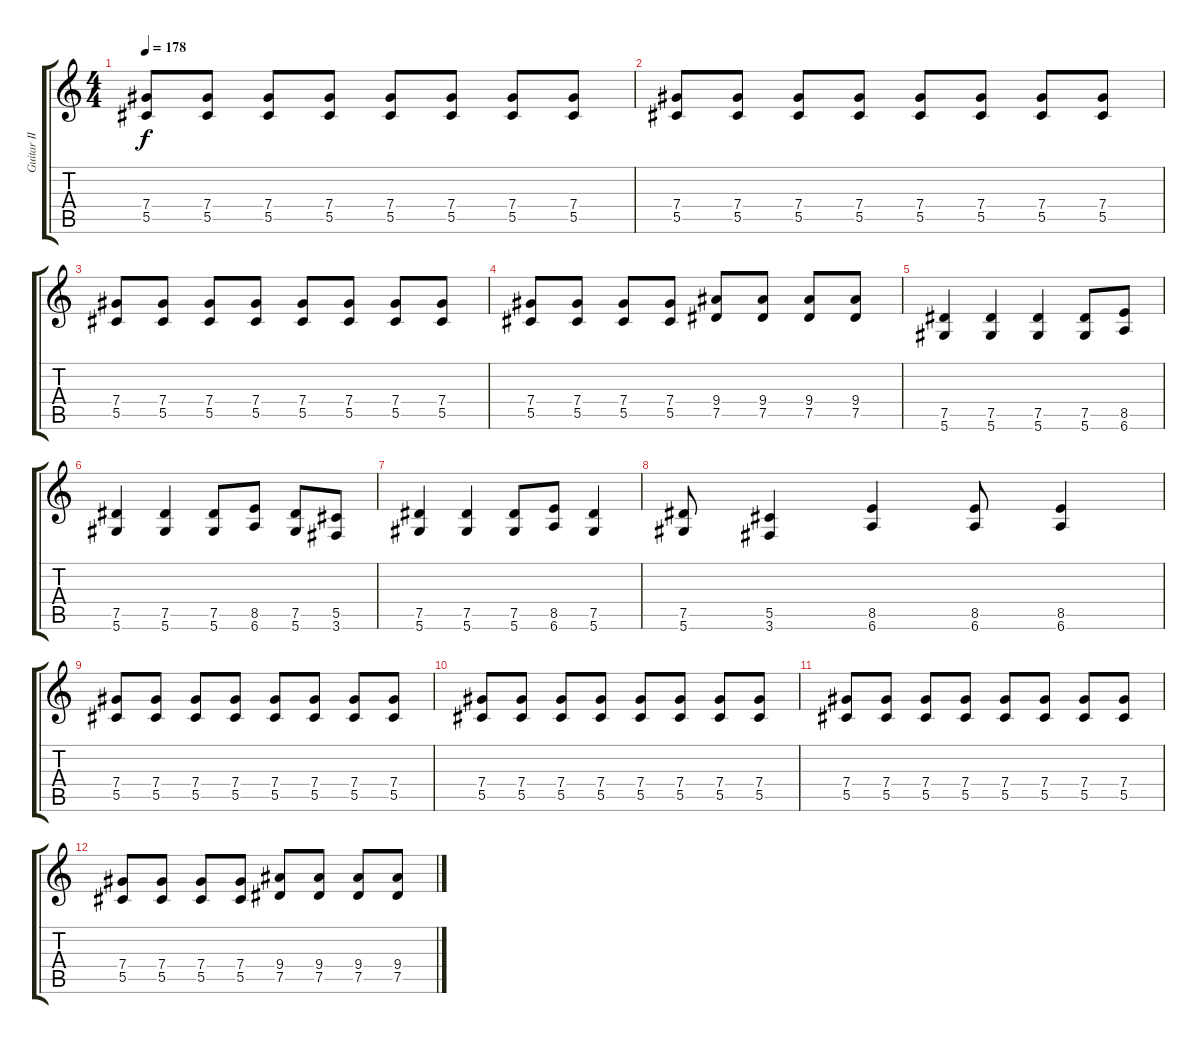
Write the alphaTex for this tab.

\track ("Guitar II" "Guitar II") {instrument distortionguitar}
\staff {score tabs}
\tuning (Eb4 Bb3 Gb3 Db3 Ab2 Eb2) {hide}
\ts (4 4)
\tempo 178
\clef g2
\ks c
(7.4 5.5).8{dy f} (7.4 5.5).8 (7.4 5.5).8 (7.4 5.5).8 (7.4 5.5).8 (7.4 5.5).8 (7.4 5.5).8 (7.4 5.5).8 |
(7.4 5.5).8 (7.4 5.5).8 (7.4 5.5).8 (7.4 5.5).8 (7.4 5.5).8 (7.4 5.5).8 (7.4 5.5).8 (7.4 5.5).8 |
(7.4 5.5).8 (7.4 5.5).8 (7.4 5.5).8 (7.4 5.5).8 (7.4 5.5).8 (7.4 5.5).8 (7.4 5.5).8 (7.4 5.5).8 |
(7.4 5.5).8 (7.4 5.5).8 (7.4 5.5).8 (7.4 5.5).8 (9.4 7.5).8 (9.4 7.5).8 (9.4 7.5).8 (9.4 7.5).8 |
(7.5 5.6).4 (7.5 5.6).4 (7.5 5.6).4 (7.5 5.6).8 (8.5 6.6).8 |
(7.5 5.6).4 (7.5 5.6).4 (7.5 5.6).8 (8.5 6.6).8 (7.5 5.6).8 (5.5 3.6).8 |
(7.5 5.6).4 (7.5 5.6).4 (7.5 5.6).8 (8.5 6.6).8 (7.5 5.6).4 |
(7.5 5.6).8 (5.5 3.6).4 (8.5 6.6).4 (8.5 6.6).8 (8.5 6.6).4 |
(7.4 5.5).8 (7.4 5.5).8 (7.4 5.5).8 (7.4 5.5).8 (7.4 5.5).8 (7.4 5.5).8 (7.4 5.5).8 (7.4 5.5).8 |
(7.4 5.5).8 (7.4 5.5).8 (7.4 5.5).8 (7.4 5.5).8 (7.4 5.5).8 (7.4 5.5).8 (7.4 5.5).8 (7.4 5.5).8 |
(7.4 5.5).8 (7.4 5.5).8 (7.4 5.5).8 (7.4 5.5).8 (7.4 5.5).8 (7.4 5.5).8 (7.4 5.5).8 (7.4 5.5).8 |
(7.4 5.5).8 (7.4 5.5).8 (7.4 5.5).8 (7.4 5.5).8 (9.4 7.5).8 (9.4 7.5).8 (9.4 7.5).8 (9.4 7.5).8
